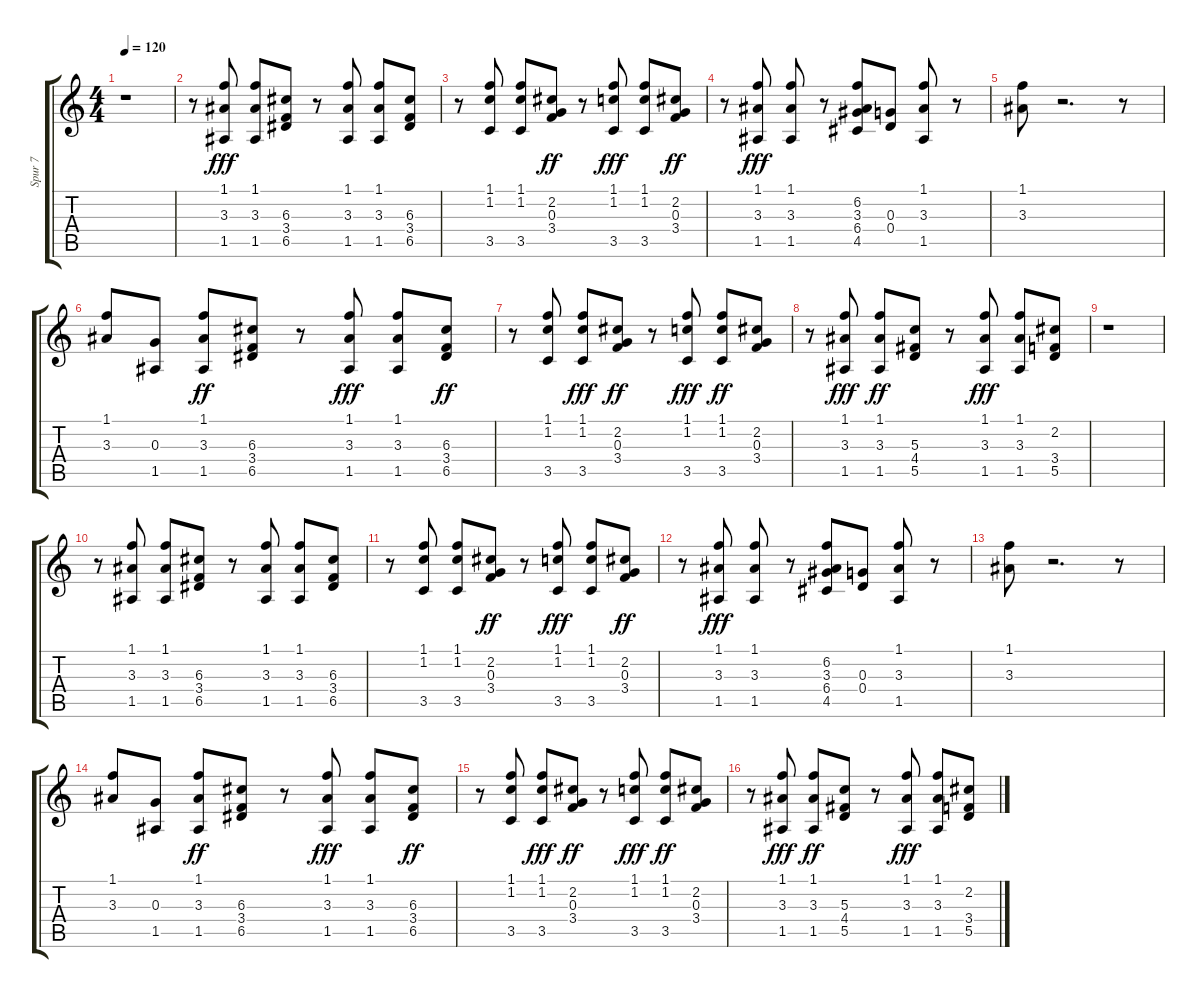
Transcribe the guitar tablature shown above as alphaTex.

\track ("Spur 7" "Spur 7") {instrument electricguitarclean}
\staff {score tabs}
\tuning (E4 B3 G3 D3 A2 E2) {hide}
\ts (4 4)
\tempo 120
\clef g2
\ks c
r.1{dy fff} |
r.8 (1.1 3.3 1.5).8 (1.1 3.3 1.5).8 (6.3 3.4 6.5).8 r.8 (1.1 3.3 1.5).8 (1.1 3.3 1.5).8 (6.3 3.4 6.5).8 |
r.8 (1.1 1.2 3.5).8 (1.1 1.2 3.5).8 (2.2 0.3 3.4).8{dy ff} r.8 (1.1 1.2 3.5).8{dy fff} (1.1 1.2 3.5).8 (2.2 0.3 3.4).8{dy ff} |
r.8 (1.1 3.3 1.5).8{dy fff} (1.1 3.3 1.5).8 r.8 (6.2 3.3 6.4 4.5).8 (0.3 0.4).8 (1.1 3.3 1.5).8 r.8 |
(1.1 3.3).8 r.2{d} r.8 |
(1.1 3.3).8 (0.3 1.5).8 (1.1 3.3 1.5).8{dy ff} (6.3 3.4 6.5).8 r.8 (1.1 3.3 1.5).8{dy fff} (1.1 3.3 1.5).8 (6.3 3.4 6.5).8{dy ff} |
r.8 (1.1 1.2 3.5).8 (1.1 1.2 3.5).8{dy fff} (2.2 0.3 3.4).8{dy ff} r.8 (1.1 1.2 3.5).8{dy fff} (1.1 1.2 3.5).8{dy ff} (2.2 0.3 3.4).8 |
r.8 (1.1 3.3 1.5).8{dy fff} (1.1 3.3 1.5).8{dy ff} (5.3 4.4 5.5).8 r.8 (1.1 3.3 1.5).8{dy fff} (1.1 3.3 1.5).8 (2.2 3.4 5.5).8 |
r.1 |
r.8 (1.1 3.3 1.5).8 (1.1 3.3 1.5).8 (6.3 3.4 6.5).8 r.8 (1.1 3.3 1.5).8 (1.1 3.3 1.5).8 (6.3 3.4 6.5).8 |
r.8 (1.1 1.2 3.5).8 (1.1 1.2 3.5).8 (2.2 0.3 3.4).8{dy ff} r.8 (1.1 1.2 3.5).8{dy fff} (1.1 1.2 3.5).8 (2.2 0.3 3.4).8{dy ff} |
r.8 (1.1 3.3 1.5).8{dy fff} (1.1 3.3 1.5).8 r.8 (6.2 3.3 6.4 4.5).8 (0.3 0.4).8 (1.1 3.3 1.5).8 r.8 |
(1.1 3.3).8 r.2{d} r.8 |
(1.1 3.3).8 (0.3 1.5).8 (1.1 3.3 1.5).8{dy ff} (6.3 3.4 6.5).8 r.8 (1.1 3.3 1.5).8{dy fff} (1.1 3.3 1.5).8 (6.3 3.4 6.5).8{dy ff} |
r.8 (1.1 1.2 3.5).8 (1.1 1.2 3.5).8{dy fff} (2.2 0.3 3.4).8{dy ff} r.8 (1.1 1.2 3.5).8{dy fff} (1.1 1.2 3.5).8{dy ff} (2.2 0.3 3.4).8 |
r.8 (1.1 3.3 1.5).8{dy fff} (1.1 3.3 1.5).8{dy ff} (5.3 4.4 5.5).8 r.8 (1.1 3.3 1.5).8{dy fff} (1.1 3.3 1.5).8 (2.2 3.4 5.5).8
